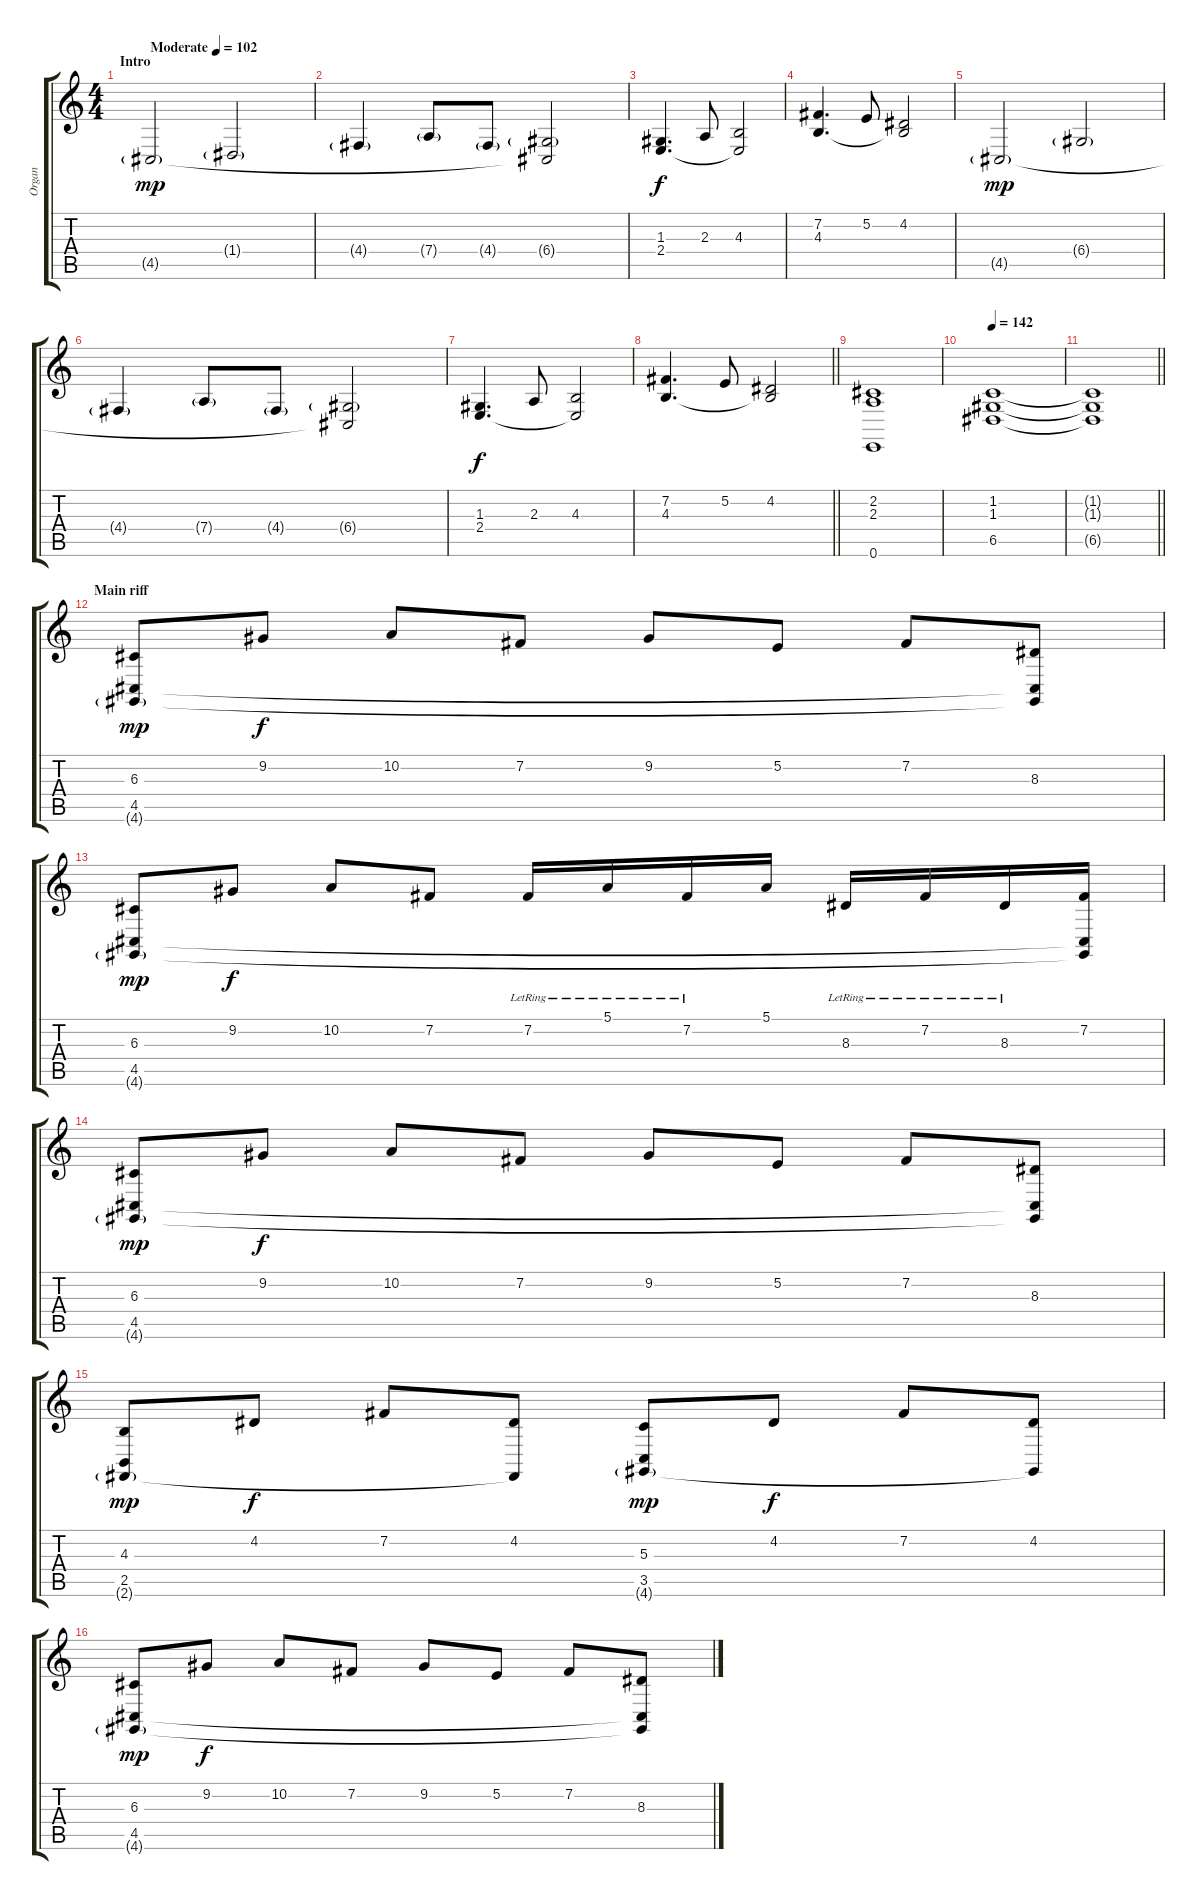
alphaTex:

\track ("Organ" "Organ") {instrument churchorgan}
\staff {score tabs}
\tuning (E4 B3 G3 D3 A2 E2) {hide}
\ts (4 4)
\section ("" "Intro")
\tempo (102 "Moderate")
\clef g2
\ks c
4.5{g}.2{dy mp instrument churchorgan} 1.4{g}.2 |
4.4{g}.4 7.4{g}.8 4.4{g}.8 (6.4{g} 4.5{t}).2 |
(1.3 2.4).4{d dy f} 2.3.8 (4.3 2.4{t}).2 |
(7.2 4.3).4{d} 5.2.8 (4.2 4.3{t}).2 |
4.5{g}.2{dy mp} 6.4{g}.2 |
4.4{g}.4 7.4{g}.8 4.4{g}.8 (6.4{g} 4.5{t}).2 |
(1.3 2.4).4{d dy f} 2.3.8 (4.3 2.4{t}).2 |
\barLineRight lightlight
(7.2 4.3).4{d} 5.2.8 (4.2 4.3{t}).2 |
\section ("" "")
(2.2 2.3 0.6).1 |
\tempo 142
(1.2 1.3 6.5).1 |
\barLineRight lightlight
(1.2{t} 1.3{t} 6.5{t}).1 |
\section ("" "Main riff")
(6.3 4.5 4.6{g}).8{dy mp} 9.2.8{dy f} 10.2.8 7.2.8 9.2.8 5.2.8 7.2.8 (8.3 4.5{t} 4.6{t}).8 |
(6.3 4.5 4.6{g}).8{dy mp} 9.2.8{dy f} 10.2.8 7.2.8 7.2{lr}.16 5.1{lr}.16 7.2{lr}.16 5.1.16 8.3{lr}.16 7.2{lr}.16 8.3{lr}.16 (7.2 4.5{t} 4.6{t}).16 |
(6.3 4.5 4.6{g}).8{dy mp} 9.2.8{dy f} 10.2.8 7.2.8 9.2.8 5.2.8 7.2.8 (8.3 4.5{t} 4.6{t}).8 |
(4.3 2.5 2.6{g}).8{dy mp} 4.2.8{dy f} 7.2.8 (4.2 2.6{t}).8 (5.3 3.5 4.6{g}).8{dy mp} 4.2.8{dy f} 7.2.8 (4.2 4.6{t}).8 |
(6.3 4.5 4.6{g}).8{dy mp} 9.2.8{dy f} 10.2.8 7.2.8 9.2.8 5.2.8 7.2.8 (8.3 4.5{t} 4.6{t}).8
